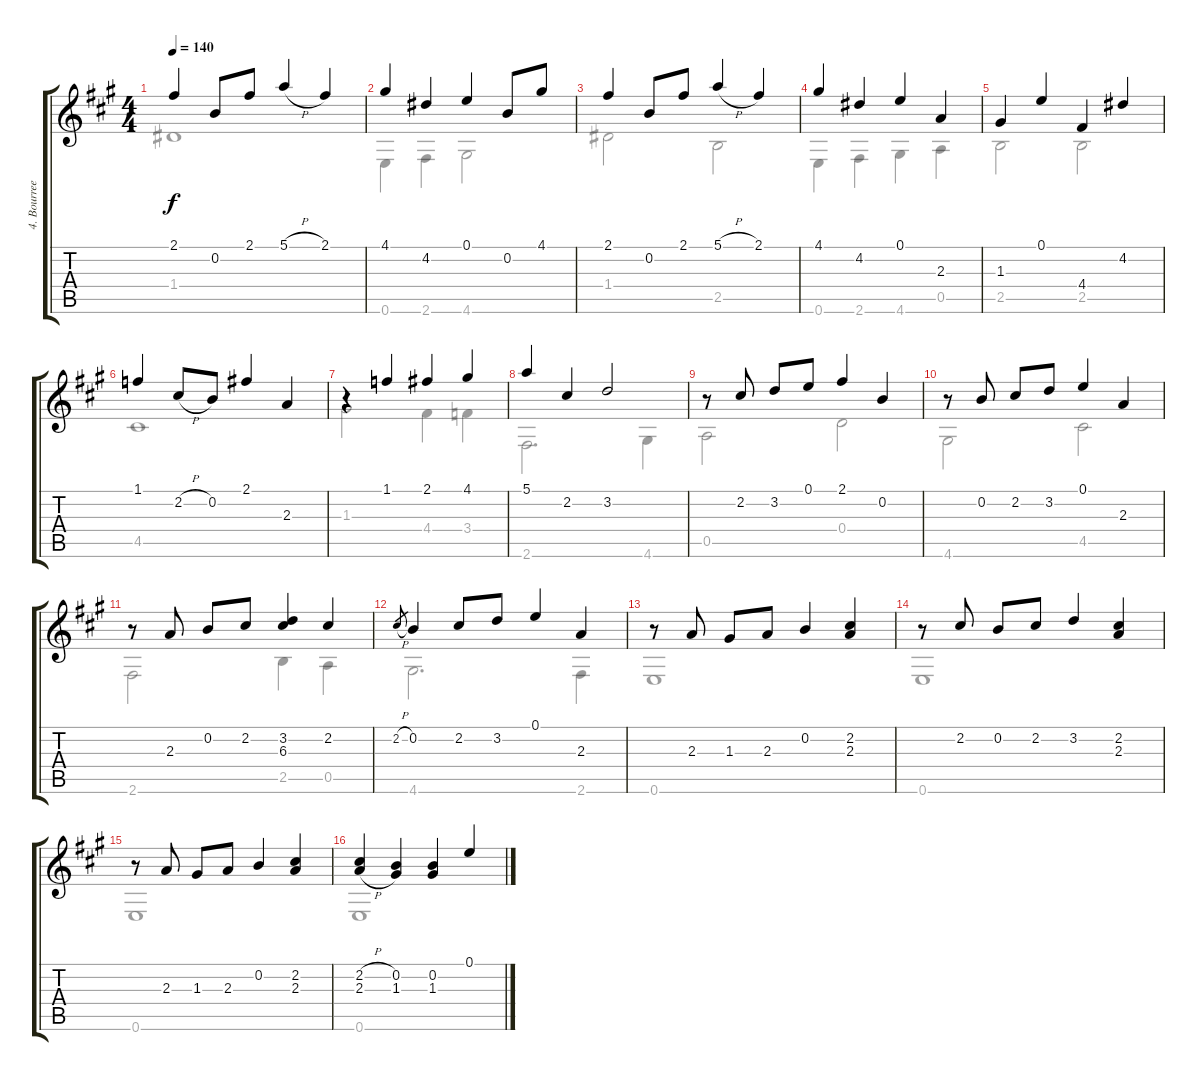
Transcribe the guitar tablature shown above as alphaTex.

\track ("4. Bourree" "4. Bourree") {instrument acousticguitarnylon}
\staff {score tabs}
\tuning (E4 B3 G3 D3 A2 E2) {hide}
\voice
\ts (4 4)
\tempo 140
\clef g2
\ks a
2.1.4{dy f} 0.2.8 2.1.8 5.1{h}.4 2.1.4 |
4.1.4 4.2.4 0.1.4 0.2.8 4.1.8 |
2.1.4 0.2.8 2.1.8 5.1{h}.4 2.1.4 |
4.1.4 4.2.4 0.1.4 2.3.4 |
1.3.4 0.1.4 4.4.4 4.2.4 |
1.1.4 2.2{h}.8 0.2.8 2.1.4 2.3.4 |
r.4 1.1.4 2.1.4 4.1.4 |
5.1.4 2.2.4 3.2.2 |
r.8 2.2.8 3.2.8 0.1.8 2.1.4 0.2.4 |
r.8 0.2.8 2.2.8 3.2.8 0.1.4 2.3.4 |
r.8 2.3.8 0.2.8 2.2.8 (3.2 6.3).4 2.2.4 |
2.2{h}.8{gr} 0.2.4 2.2.8 3.2.8 0.1.4 2.3.4 |
r.8 2.3.8 1.3.8 2.3.8 0.2.4 (2.2 2.3).4 |
r.8 2.2.8 0.2.8 2.2.8 3.2.4 (2.2 2.3).4 |
r.8 2.3.8 1.3.8 2.3.8 0.2.4 (2.2 2.3).4 |
(2.2{h} 2.3{h}).4 (0.2 1.3).4 (0.2 1.3).4 0.1.4
\voice
\clef g2
\ottava regular
\simile none
\ks a
1.4.1{dy f} |
0.6.4 2.6.4 4.6.2 |
1.4.2 2.5.2 |
0.6.4 2.6.4 4.6.4 0.5.4 |
2.5.2 2.5.2 |
4.5.1 |
1.3.2 4.4.4 3.4.4 |
2.6.2{d} 4.6.4 |
0.5.2 0.4.2 |
4.6.2 4.5.2 |
2.6.2 2.5.4 0.5.4 |
4.6.2{d} 2.6.4 |
0.6.1 |
0.6.1 |
0.6.1 |
0.6.1
